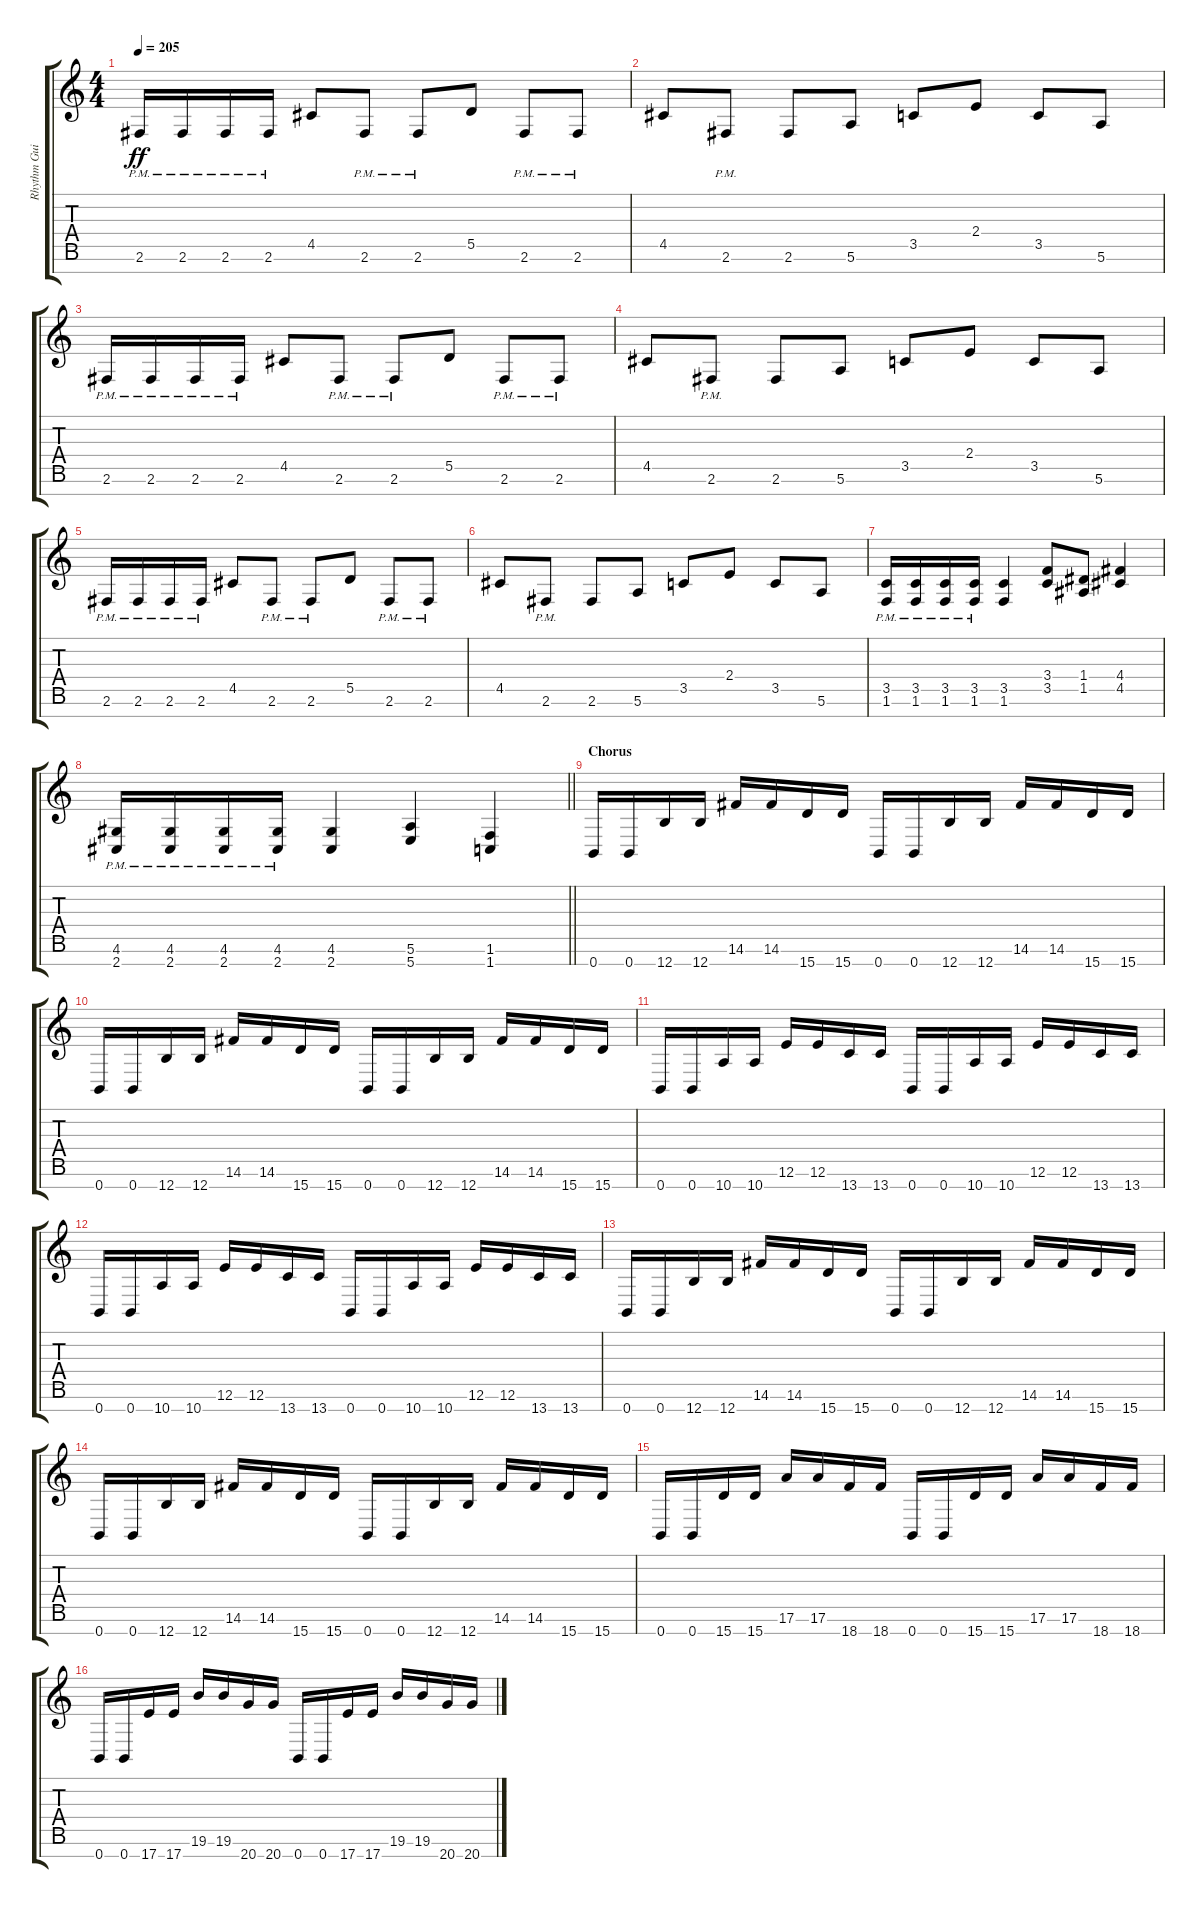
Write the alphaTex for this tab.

\track ("Rhythm Guitar 2" "Rhythm Gui") {instrument overdrivenguitar}
\staff {score tabs}
\tuning (E4 B3 G3 D3 A2 E2 B1) {hide}
\ts (4 4)
\tempo 205
\clef g2
\ks c
2.6{pm}.16{dy ff} 2.6{pm}.16 2.6{pm}.16 2.6{pm}.16 4.5.8 2.6{pm}.8 2.6{pm}.8 5.5.8 2.6{pm}.8 2.6{pm}.8 |
4.5.8 2.6{pm}.8 2.6.8 5.6.8 3.5.8 2.4.8 3.5.8 5.6.8 |
2.6{pm}.16 2.6{pm}.16 2.6{pm}.16 2.6{pm}.16 4.5.8 2.6{pm}.8 2.6{pm}.8 5.5.8 2.6{pm}.8 2.6{pm}.8 |
4.5.8 2.6{pm}.8 2.6.8 5.6.8 3.5.8 2.4.8 3.5.8 5.6.8 |
2.6{pm}.16 2.6{pm}.16 2.6{pm}.16 2.6{pm}.16 4.5.8 2.6{pm}.8 2.6{pm}.8 5.5.8 2.6{pm}.8 2.6{pm}.8 |
4.5.8 2.6{pm}.8 2.6.8 5.6.8 3.5.8 2.4.8 3.5.8 5.6.8 |
(3.5{pm} 1.6{pm}).16 (3.5{pm} 1.6{pm}).16 (3.5{pm} 1.6{pm}).16 (3.5{pm} 1.6{pm}).16 (3.5 1.6).4 (3.4 3.5).8 (1.4 1.5).8 (4.4 4.5).4 |
\barLineRight lightlight
(4.6{pm} 2.7{pm}).16 (4.6{pm} 2.7{pm}).16 (4.6{pm} 2.7{pm}).16 (4.6{pm} 2.7{pm}).16 (4.6 2.7).4 (5.6 5.7).4 (1.6 1.7).4 |
\section ("" "Chorus")
0.7.16 0.7.16 12.7.16 12.7.16 14.6.16 14.6.16 15.7.16 15.7.16 0.7.16 0.7.16 12.7.16 12.7.16 14.6.16 14.6.16 15.7.16 15.7.16 |
0.7.16 0.7.16 12.7.16 12.7.16 14.6.16 14.6.16 15.7.16 15.7.16 0.7.16 0.7.16 12.7.16 12.7.16 14.6.16 14.6.16 15.7.16 15.7.16 |
0.7.16 0.7.16 10.7.16 10.7.16 12.6.16 12.6.16 13.7.16 13.7.16 0.7.16 0.7.16 10.7.16 10.7.16 12.6.16 12.6.16 13.7.16 13.7.16 |
0.7.16 0.7.16 10.7.16 10.7.16 12.6.16 12.6.16 13.7.16 13.7.16 0.7.16 0.7.16 10.7.16 10.7.16 12.6.16 12.6.16 13.7.16 13.7.16 |
0.7.16 0.7.16 12.7.16 12.7.16 14.6.16 14.6.16 15.7.16 15.7.16 0.7.16 0.7.16 12.7.16 12.7.16 14.6.16 14.6.16 15.7.16 15.7.16 |
0.7.16 0.7.16 12.7.16 12.7.16 14.6.16 14.6.16 15.7.16 15.7.16 0.7.16 0.7.16 12.7.16 12.7.16 14.6.16 14.6.16 15.7.16 15.7.16 |
0.7.16 0.7.16 15.7.16 15.7.16 17.6.16 17.6.16 18.7.16 18.7.16 0.7.16 0.7.16 15.7.16 15.7.16 17.6.16 17.6.16 18.7.16 18.7.16 |
0.7.16 0.7.16 17.7.16 17.7.16 19.6.16 19.6.16 20.7.16 20.7.16 0.7.16 0.7.16 17.7.16 17.7.16 19.6.16 19.6.16 20.7.16 20.7.16
